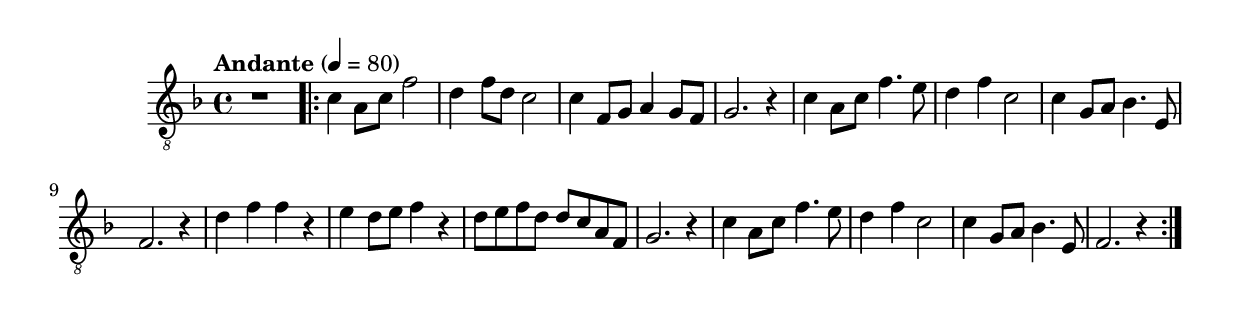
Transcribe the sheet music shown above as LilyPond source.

\paper {

scoreTitleMarkup = ##f

bookTitleMarkup = ##f

evenHeaderMarkup = ##f

oddHeaderMarkup = ##f

evenFooterMarkup = ##f

oddFooterMarkup = ##f
}
\version "2.20.0"
\header {
  title = "送别"
  composer = "John P. Ordway"

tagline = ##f
}

symbols = {
  \key f \major
  \time 4/4
  \tempo "Andante" 4 = 80

  r1

  \repeat volta 2 {
    c'4 a8 c' f'2
    d'4 f'8 d'8 c'2
    c'4 f8 g a4 g8 f
    g2. r4

    c'4 a8 c' f'4. e'8
    d'4 f' c'2
    c'4 g8 a8 bes4. e8
    f2. r4

    d'4 f' f' r
    e'4 d'8 e' f'4 r4
    d'8 e' f' d' d' c' a f
    g2. r4

    c'4 a8 c' f'4. e'8
    d'4 f' c'2
    c'4 g8 a8 bes4. e8
    f2. r4
  }
}

\score {
  <<
    \new Staff {
      \clef "G_8"
      \symbols
    }
    % \new TabStaff {
    %   \tabFullNotation
    %   \symbols
    % }
  >>

  \layout { }
  \midi { }
}
